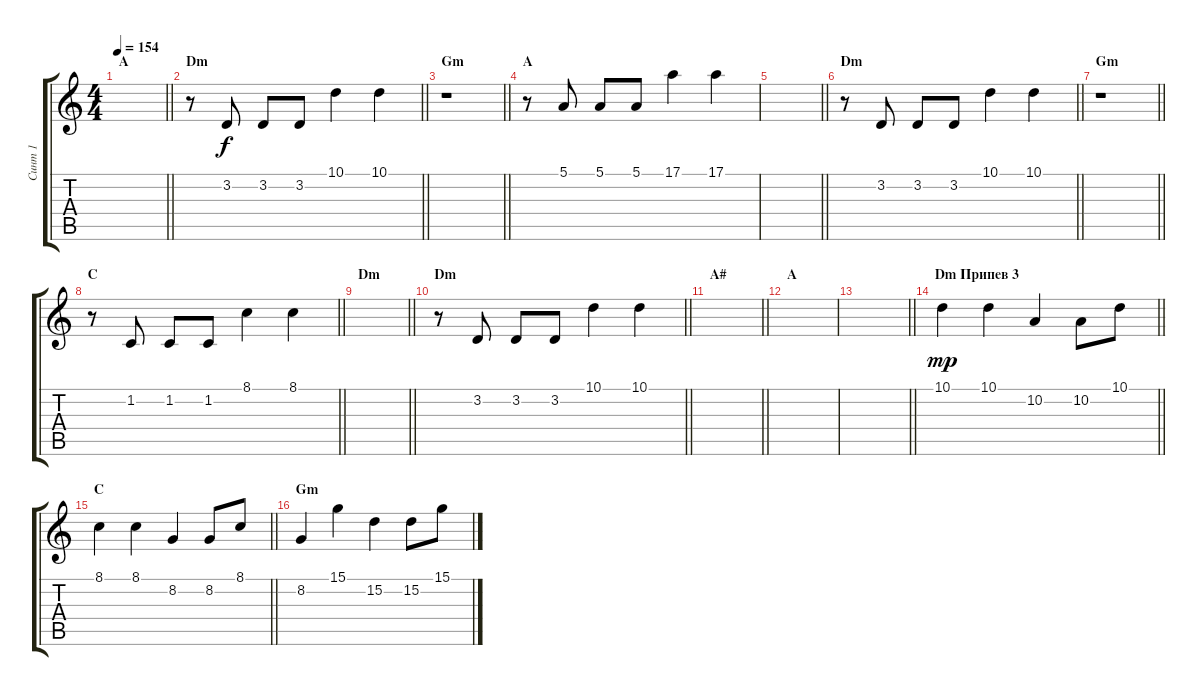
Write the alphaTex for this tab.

\track ("Синт 1" "Синт 1") {instrument fx5brightness}
\staff {score tabs}
\tuning (E4 B3 G3 D3 A2 E2) {hide}
\ts (4 4)
\section ("" "A")
\tempo 154
\clef g2
\barLineRight lightlight
\ks c
|
\section ("" "Dm")
\barLineRight lightlight
r.8 3.2.8 3.2.8 3.2.8 10.1.4 10.1.4 |
\section ("" "Gm")
\barLineRight lightlight
r.1 |
\section ("" "A")
r.8 5.1.8 5.1.8 5.1.8 17.1.4 17.1.4 |
\barLineRight lightlight
|
\section ("" "Dm")
\barLineRight lightlight
r.8 3.2.8 3.2.8 3.2.8 10.1.4 10.1.4 |
\section ("" "Gm")
\barLineRight lightlight
r.1 |
\section ("" "C")
\barLineRight lightlight
r.8 1.2.8 1.2.8 1.2.8 8.1.4 8.1.4 |
\section ("" "Dm")
\barLineRight lightlight
|
\section ("" "Dm")
\barLineRight lightlight
r.8 3.2.8 3.2.8 3.2.8 10.1.4 10.1.4 |
\section ("" "A#")
\barLineRight lightlight
|
\section ("" "A")
|
\barLineRight lightlight
|
\section ("" "Dm Припев 3")
\barLineRight lightlight
10.1.4{dy mp} 10.1.4 10.2.4 10.2.8 10.1.8 |
\section ("" "C")
\barLineRight lightlight
8.1.4 8.1.4 8.2.4 8.2.8 8.1.8 |
\section ("" "Gm")
8.2.4 15.1.4 15.2.4 15.2.8 15.1.8
